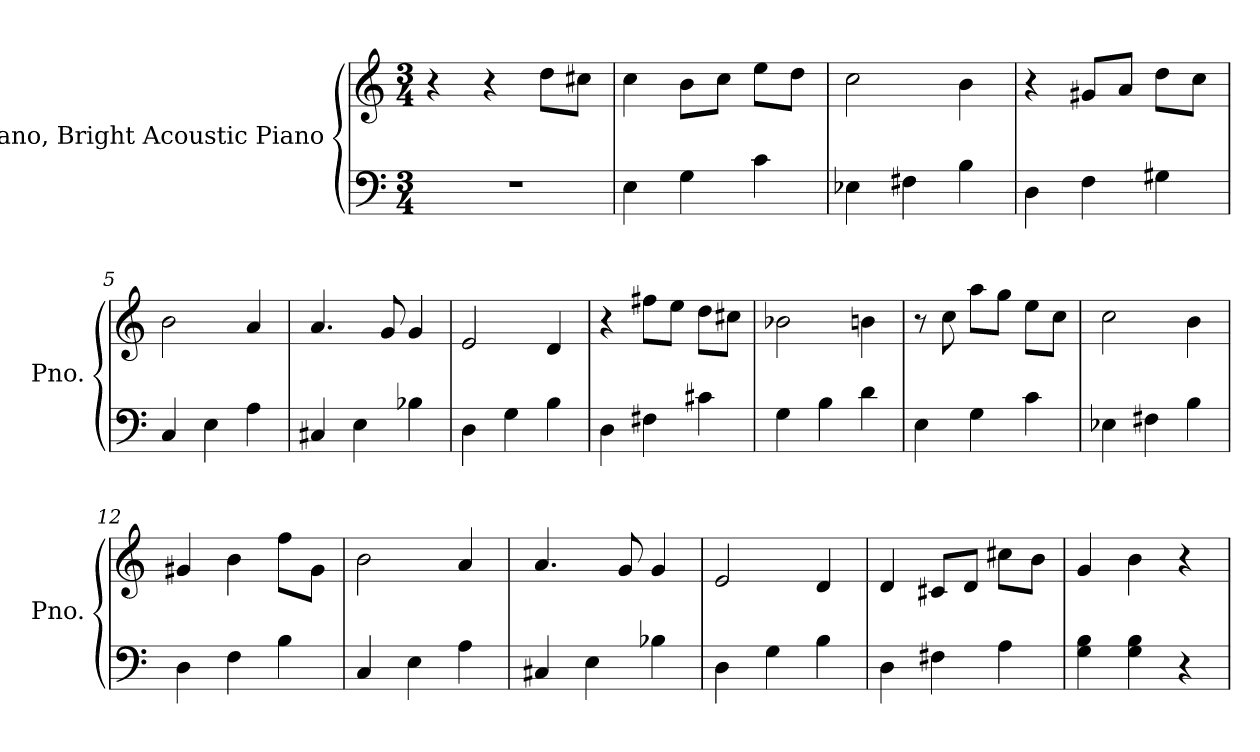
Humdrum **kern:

**kern	**kern
*part2	*part1
*staff2	*staff1
*I"Piano, Bright Acoustic Piano	*I"Piano, Bright Acoustic Piano
*I'Pno.	*I'Pno.
*clefF4	*clefG2
*k[]	*k[]
*M3/4	*M3/4
*MM100	*MM100
=1	=1
2.r	4r
.	4r
.	8dd\L
.	8cc#X\J
=2	=2
4E\	4cc\
4G\	8b\L
.	8cc\J
4c\	8ee\L
.	8dd\J
=3	=3
4E-X\	2cc\
4F#X\	.
4B\	4b\
=4	=4
4D\	4r
4F\	8g#X/L
.	8a/J
4G#X\	8dd\L
.	8cc\J
=5	=5
4C/	2b\
4E\	.
4A\	4a/
=6	=6
4C#X/	4.a/
4E\	.
.	8g/
4B-X\	4g/
!!LO:LB:g=z
=7	=7
4D\	2e/
4G\	.
4B\	4d/
=8	=8
4D\	4r
4F#X\	8ff#X\L
.	8ee\J
4c#X\	8dd\L
.	8cc#X\J
=9	=9
4G\	2b-X\
4B\	.
4d\	4bn\
=10	=10
4E\	8r
.	8cc\
4G\	8aa\L
.	8gg\J
4c\	8ee\L
.	8cc\J
=11	=11
4E-X\	2cc\
4F#X\	.
4B\	4b\
=12	=12
4D\	4g#X/
4F\	4b\
4B\	8ff\L
.	8g#\J
=13	=13
4C/	2b\
4E\	.
4A\	4a/
=14	=14
4C#X/	4.a/
4E\	.
.	8g/
4B-X\	4g/
!!LO:LB:g=z
=15	=15
4D\	2e/
4G\	.
4B\	4d/
=16	=16
4D\	4d/
4F#X\	8c#X/L
.	8d/J
4A\	8cc#X\L
.	8b\J
=17	=17
4G\ 4B\	4g/
4G\ 4B\	4b\
4r	4r
=	=
*-	*-
